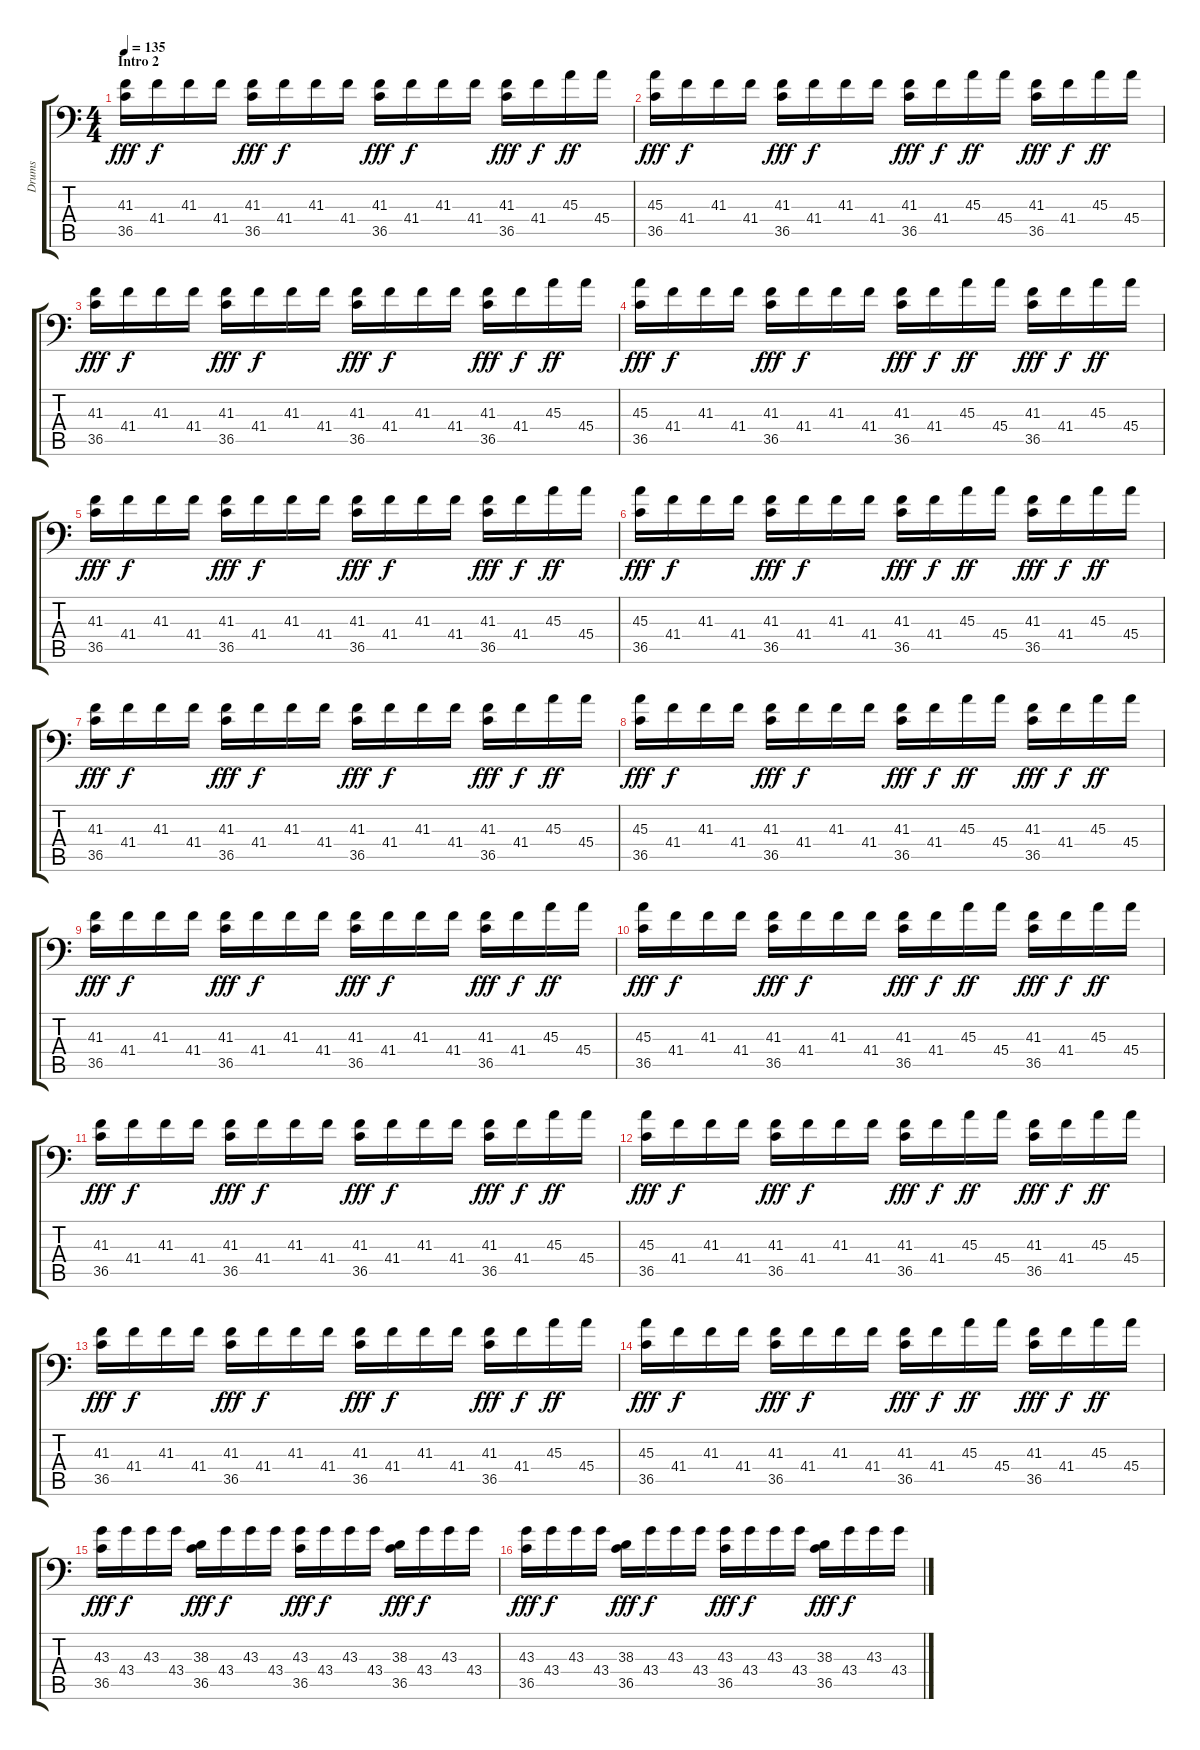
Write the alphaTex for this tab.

\track ("Drums" "Drums") {instrument acousticgrandpiano}
\staff {score tabs}
\tuning (C-1 C-1 C-1 C-1 C-1 C-1) {hide}
\ts (4 4)
\section ("" "Intro 2")
\tempo 135
\clef f4
\ks c
(41.3 36.5).16{dy fff} 41.4.16{dy f} 41.3.16 41.4.16 (41.3 36.5).16{dy fff} 41.4.16{dy f} 41.3.16 41.4.16 (41.3 36.5).16{dy fff} 41.4.16{dy f} 41.3.16 41.4.16 (41.3 36.5).16{dy fff} 41.4.16{dy f} 45.3.16{dy ff} 45.4.16 |
(45.3 36.5).16{dy fff} 41.4.16{dy f} 41.3.16 41.4.16 (41.3 36.5).16{dy fff} 41.4.16{dy f} 41.3.16 41.4.16 (41.3 36.5).16{dy fff} 41.4.16{dy f} 45.3.16{dy ff} 45.4.16 (41.3 36.5).16{dy fff} 41.4.16{dy f} 45.3.16{dy ff} 45.4.16 |
(41.3 36.5).16{dy fff} 41.4.16{dy f} 41.3.16 41.4.16 (41.3 36.5).16{dy fff} 41.4.16{dy f} 41.3.16 41.4.16 (41.3 36.5).16{dy fff} 41.4.16{dy f} 41.3.16 41.4.16 (41.3 36.5).16{dy fff} 41.4.16{dy f} 45.3.16{dy ff} 45.4.16 |
(45.3 36.5).16{dy fff} 41.4.16{dy f} 41.3.16 41.4.16 (41.3 36.5).16{dy fff} 41.4.16{dy f} 41.3.16 41.4.16 (41.3 36.5).16{dy fff} 41.4.16{dy f} 45.3.16{dy ff} 45.4.16 (41.3 36.5).16{dy fff} 41.4.16{dy f} 45.3.16{dy ff} 45.4.16 |
(41.3 36.5).16{dy fff} 41.4.16{dy f} 41.3.16 41.4.16 (41.3 36.5).16{dy fff} 41.4.16{dy f} 41.3.16 41.4.16 (41.3 36.5).16{dy fff} 41.4.16{dy f} 41.3.16 41.4.16 (41.3 36.5).16{dy fff} 41.4.16{dy f} 45.3.16{dy ff} 45.4.16 |
(45.3 36.5).16{dy fff} 41.4.16{dy f} 41.3.16 41.4.16 (41.3 36.5).16{dy fff} 41.4.16{dy f} 41.3.16 41.4.16 (41.3 36.5).16{dy fff} 41.4.16{dy f} 45.3.16{dy ff} 45.4.16 (41.3 36.5).16{dy fff} 41.4.16{dy f} 45.3.16{dy ff} 45.4.16 |
(41.3 36.5).16{dy fff} 41.4.16{dy f} 41.3.16 41.4.16 (41.3 36.5).16{dy fff} 41.4.16{dy f} 41.3.16 41.4.16 (41.3 36.5).16{dy fff} 41.4.16{dy f} 41.3.16 41.4.16 (41.3 36.5).16{dy fff} 41.4.16{dy f} 45.3.16{dy ff} 45.4.16 |
(45.3 36.5).16{dy fff} 41.4.16{dy f} 41.3.16 41.4.16 (41.3 36.5).16{dy fff} 41.4.16{dy f} 41.3.16 41.4.16 (41.3 36.5).16{dy fff} 41.4.16{dy f} 45.3.16{dy ff} 45.4.16 (41.3 36.5).16{dy fff} 41.4.16{dy f} 45.3.16{dy ff} 45.4.16 |
(41.3 36.5).16{dy fff} 41.4.16{dy f} 41.3.16 41.4.16 (41.3 36.5).16{dy fff} 41.4.16{dy f} 41.3.16 41.4.16 (41.3 36.5).16{dy fff} 41.4.16{dy f} 41.3.16 41.4.16 (41.3 36.5).16{dy fff} 41.4.16{dy f} 45.3.16{dy ff} 45.4.16 |
(45.3 36.5).16{dy fff} 41.4.16{dy f} 41.3.16 41.4.16 (41.3 36.5).16{dy fff} 41.4.16{dy f} 41.3.16 41.4.16 (41.3 36.5).16{dy fff} 41.4.16{dy f} 45.3.16{dy ff} 45.4.16 (41.3 36.5).16{dy fff} 41.4.16{dy f} 45.3.16{dy ff} 45.4.16 |
(41.3 36.5).16{dy fff} 41.4.16{dy f} 41.3.16 41.4.16 (41.3 36.5).16{dy fff} 41.4.16{dy f} 41.3.16 41.4.16 (41.3 36.5).16{dy fff} 41.4.16{dy f} 41.3.16 41.4.16 (41.3 36.5).16{dy fff} 41.4.16{dy f} 45.3.16{dy ff} 45.4.16 |
(45.3 36.5).16{dy fff} 41.4.16{dy f} 41.3.16 41.4.16 (41.3 36.5).16{dy fff} 41.4.16{dy f} 41.3.16 41.4.16 (41.3 36.5).16{dy fff} 41.4.16{dy f} 45.3.16{dy ff} 45.4.16 (41.3 36.5).16{dy fff} 41.4.16{dy f} 45.3.16{dy ff} 45.4.16 |
(41.3 36.5).16{dy fff} 41.4.16{dy f} 41.3.16 41.4.16 (41.3 36.5).16{dy fff} 41.4.16{dy f} 41.3.16 41.4.16 (41.3 36.5).16{dy fff} 41.4.16{dy f} 41.3.16 41.4.16 (41.3 36.5).16{dy fff} 41.4.16{dy f} 45.3.16{dy ff} 45.4.16 |
(45.3 36.5).16{dy fff} 41.4.16{dy f} 41.3.16 41.4.16 (41.3 36.5).16{dy fff} 41.4.16{dy f} 41.3.16 41.4.16 (41.3 36.5).16{dy fff} 41.4.16{dy f} 45.3.16{dy ff} 45.4.16 (41.3 36.5).16{dy fff} 41.4.16{dy f} 45.3.16{dy ff} 45.4.16 |
(43.3 36.5).16{dy fff} 43.4.16{dy f} 43.3.16 43.4.16 (38.3 36.5).16{dy fff} 43.4.16{dy f} 43.3.16 43.4.16 (43.3 36.5).16{dy fff} 43.4.16{dy f} 43.3.16 43.4.16 (38.3 36.5).16{dy fff} 43.4.16{dy f} 43.3.16 43.4.16 |
(43.3 36.5).16{dy fff} 43.4.16{dy f} 43.3.16 43.4.16 (38.3 36.5).16{dy fff} 43.4.16{dy f} 43.3.16 43.4.16 (43.3 36.5).16{dy fff} 43.4.16{dy f} 43.3.16 43.4.16 (38.3 36.5).16{dy fff} 43.4.16{dy f} 43.3.16 43.4.16
